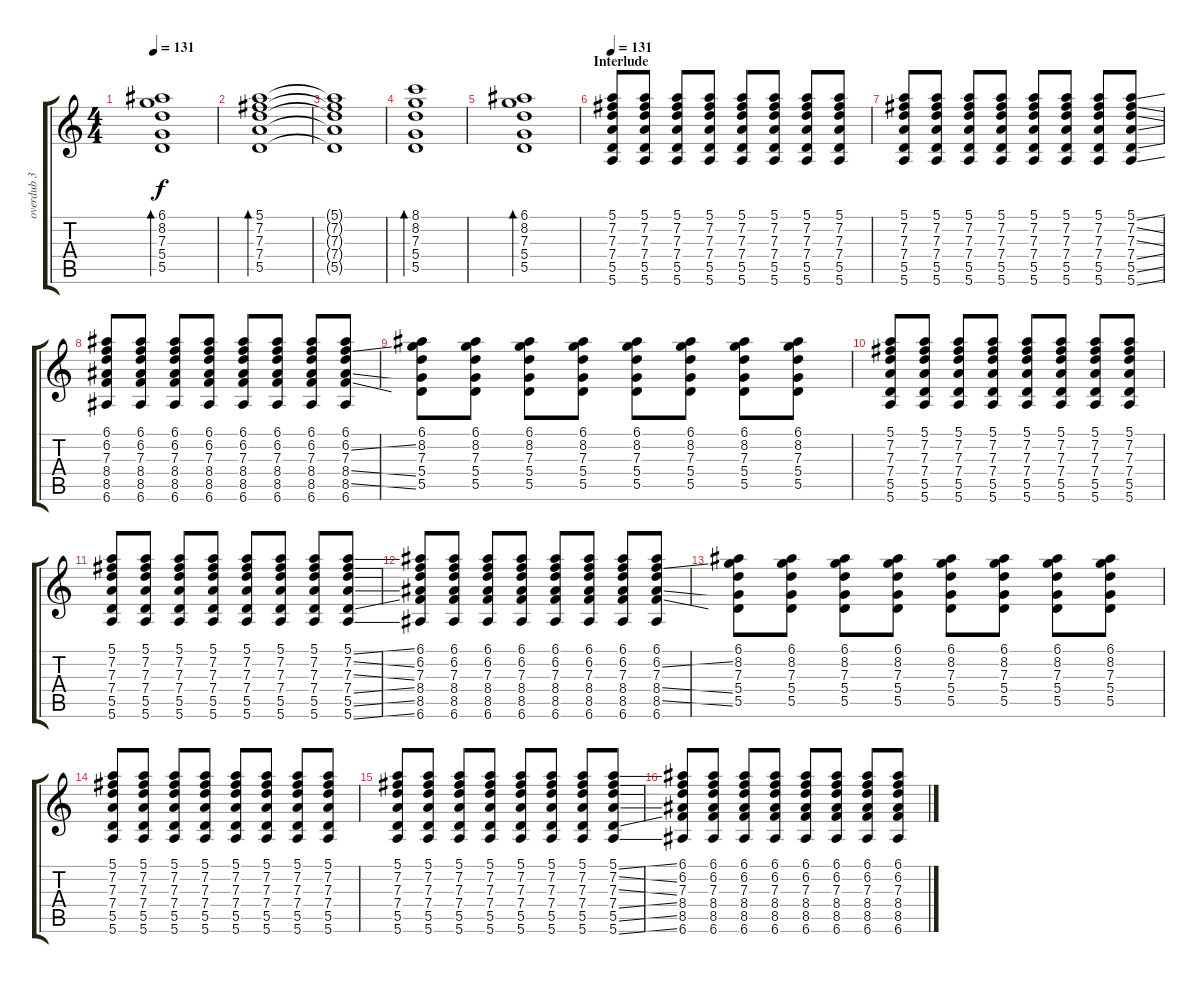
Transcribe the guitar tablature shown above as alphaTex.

\track ("overdub 3" "overdub 3") {instrument electricguitarclean}
\staff {score tabs}
\tuning (E4 B3 G3 D3 A2 E2) {hide}
\ts (4 4)
\tempo 131
\clef g2
\ks c
(6.1 8.2 7.3 5.4 5.5).1{bd 240 dy f} |
(5.1 7.2 7.3 7.4 5.5).1{bd 240} |
(5.1{t} 7.2{t} 7.3{t} 7.4{t} 5.5{t}).1 |
(8.1 8.2 7.3 5.4 5.5).1{bd 240} |
(6.1 8.2 7.3 5.4 5.5).1{bd 240} |
\section ("" "Interlude")
\tempo 131
(5.1 7.2 7.3 7.4 5.5 5.6).8{volume 8 balance 8 instrument acousticguitarnylon} (5.1 7.2 7.3 7.4 5.5 5.6).8 (5.1 7.2 7.3 7.4 5.5 5.6).8 (5.1 7.2 7.3 7.4 5.5 5.6).8 (5.1 7.2 7.3 7.4 5.5 5.6).8 (5.1 7.2 7.3 7.4 5.5 5.6).8 (5.1 7.2 7.3 7.4 5.5 5.6).8 (5.1 7.2 7.3 7.4 5.5 5.6).8 |
(5.1 7.2 7.3 7.4 5.5 5.6).8 (5.1 7.2 7.3 7.4 5.5 5.6).8 (5.1 7.2 7.3 7.4 5.5 5.6).8 (5.1 7.2 7.3 7.4 5.5 5.6).8 (5.1 7.2 7.3 7.4 5.5 5.6).8 (5.1 7.2 7.3 7.4 5.5 5.6).8 (5.1 7.2 7.3 7.4 5.5 5.6).8 (5.1{ss} 7.2{ss} 7.3{ss} 7.4{ss} 5.5{ss} 5.6{ss}).8 |
(6.1 6.2 7.3 8.4 8.5 6.6).8 (6.1 6.2 7.3 8.4 8.5 6.6).8 (6.1 6.2 7.3 8.4 8.5 6.6).8 (6.1 6.2 7.3 8.4 8.5 6.6).8 (6.1 6.2 7.3 8.4 8.5 6.6).8 (6.1 6.2 7.3 8.4 8.5 6.6).8 (6.1 6.2 7.3 8.4 8.5 6.6).8 (6.1 6.2{ss} 7.3 8.4{ss} 8.5{ss} 6.6).8 |
(6.1 8.2 7.3 5.4 5.5).8 (6.1 8.2 7.3 5.4 5.5).8 (6.1 8.2 7.3 5.4 5.5).8 (6.1 8.2 7.3 5.4 5.5).8 (6.1 8.2 7.3 5.4 5.5).8 (6.1 8.2 7.3 5.4 5.5).8 (6.1 8.2 7.3 5.4 5.5).8 (6.1 8.2 7.3 5.4 5.5).8 |
(5.1 7.2 7.3 7.4 5.5 5.6).8 (5.1 7.2 7.3 7.4 5.5 5.6).8 (5.1 7.2 7.3 7.4 5.5 5.6).8 (5.1 7.2 7.3 7.4 5.5 5.6).8 (5.1 7.2 7.3 7.4 5.5 5.6).8 (5.1 7.2 7.3 7.4 5.5 5.6).8 (5.1 7.2 7.3 7.4 5.5 5.6).8 (5.1 7.2 7.3 7.4 5.5 5.6).8 |
(5.1 7.2 7.3 7.4 5.5 5.6).8 (5.1 7.2 7.3 7.4 5.5 5.6).8 (5.1 7.2 7.3 7.4 5.5 5.6).8 (5.1 7.2 7.3 7.4 5.5 5.6).8 (5.1 7.2 7.3 7.4 5.5 5.6).8 (5.1 7.2 7.3 7.4 5.5 5.6).8 (5.1 7.2 7.3 7.4 5.5 5.6).8 (5.1{ss} 7.2{ss} 7.3{ss} 7.4{ss} 5.5{ss} 5.6{ss}).8 |
(6.1 6.2 7.3 8.4 8.5 6.6).8 (6.1 6.2 7.3 8.4 8.5 6.6).8 (6.1 6.2 7.3 8.4 8.5 6.6).8 (6.1 6.2 7.3 8.4 8.5 6.6).8 (6.1 6.2 7.3 8.4 8.5 6.6).8 (6.1 6.2 7.3 8.4 8.5 6.6).8 (6.1 6.2 7.3 8.4 8.5 6.6).8 (6.1 6.2{ss} 7.3 8.4{ss} 8.5{ss} 6.6).8 |
(6.1 8.2 7.3 5.4 5.5).8 (6.1 8.2 7.3 5.4 5.5).8 (6.1 8.2 7.3 5.4 5.5).8 (6.1 8.2 7.3 5.4 5.5).8 (6.1 8.2 7.3 5.4 5.5).8 (6.1 8.2 7.3 5.4 5.5).8 (6.1 8.2 7.3 5.4 5.5).8 (6.1 8.2 7.3 5.4 5.5).8 |
(5.1 7.2 7.3 7.4 5.5 5.6).8 (5.1 7.2 7.3 7.4 5.5 5.6).8 (5.1 7.2 7.3 7.4 5.5 5.6).8 (5.1 7.2 7.3 7.4 5.5 5.6).8 (5.1 7.2 7.3 7.4 5.5 5.6).8 (5.1 7.2 7.3 7.4 5.5 5.6).8 (5.1 7.2 7.3 7.4 5.5 5.6).8 (5.1 7.2 7.3 7.4 5.5 5.6).8 |
(5.1 7.2 7.3 7.4 5.5 5.6).8 (5.1 7.2 7.3 7.4 5.5 5.6).8 (5.1 7.2 7.3 7.4 5.5 5.6).8 (5.1 7.2 7.3 7.4 5.5 5.6).8 (5.1 7.2 7.3 7.4 5.5 5.6).8 (5.1 7.2 7.3 7.4 5.5 5.6).8 (5.1 7.2 7.3 7.4 5.5 5.6).8 (5.1{ss} 7.2{ss} 7.3{ss} 7.4{ss} 5.5{ss} 5.6{ss}).8 |
(6.1 6.2 7.3 8.4 8.5 6.6).8 (6.1 6.2 7.3 8.4 8.5 6.6).8 (6.1 6.2 7.3 8.4 8.5 6.6).8 (6.1 6.2 7.3 8.4 8.5 6.6).8 (6.1 6.2 7.3 8.4 8.5 6.6).8 (6.1 6.2 7.3 8.4 8.5 6.6).8 (6.1 6.2 7.3 8.4 8.5 6.6).8 (6.1 6.2{ss} 7.3 8.4{ss} 8.5{ss} 6.6).8
